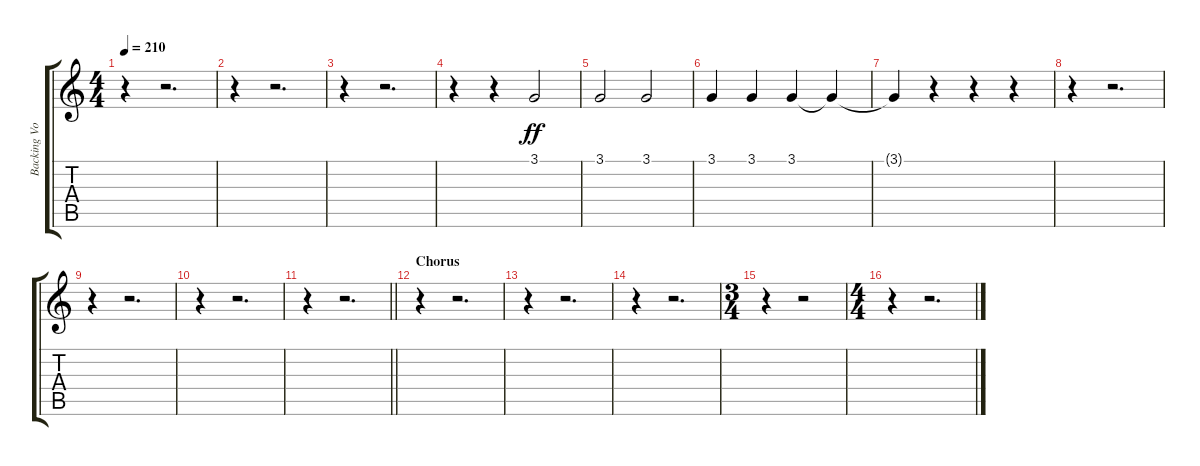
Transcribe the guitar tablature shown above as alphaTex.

\track ("Backing Vocals" "Backing Vo") {instrument oboe}
\staff {score tabs}
\tuning (E4 B3 G3 D3 A2 E2) {hide}
\ts (4 4)
\tempo 210
\clef g2
\ks c
r.4{dy ff} r.2{d} |
r.4 r.2{d} |
r.4 r.2{d} |
r.4 r.4 3.1.2 |
3.1.2 3.1.2 |
3.1.4 3.1.4 3.1.4 3.1{t}.4 |
3.1{t}.4 r.4 r.4 r.4 |
r.4 r.2{d} |
r.4 r.2{d} |
r.4 r.2{d} |
\barLineRight lightlight
r.4 r.2{d} |
\section ("" "Chorus")
r.4 r.2{d} |
r.4 r.2{d} |
r.4 r.2{d} |
\ts (3 4)
r.4 r.2 |
\ts (4 4)
r.4 r.2{d}
